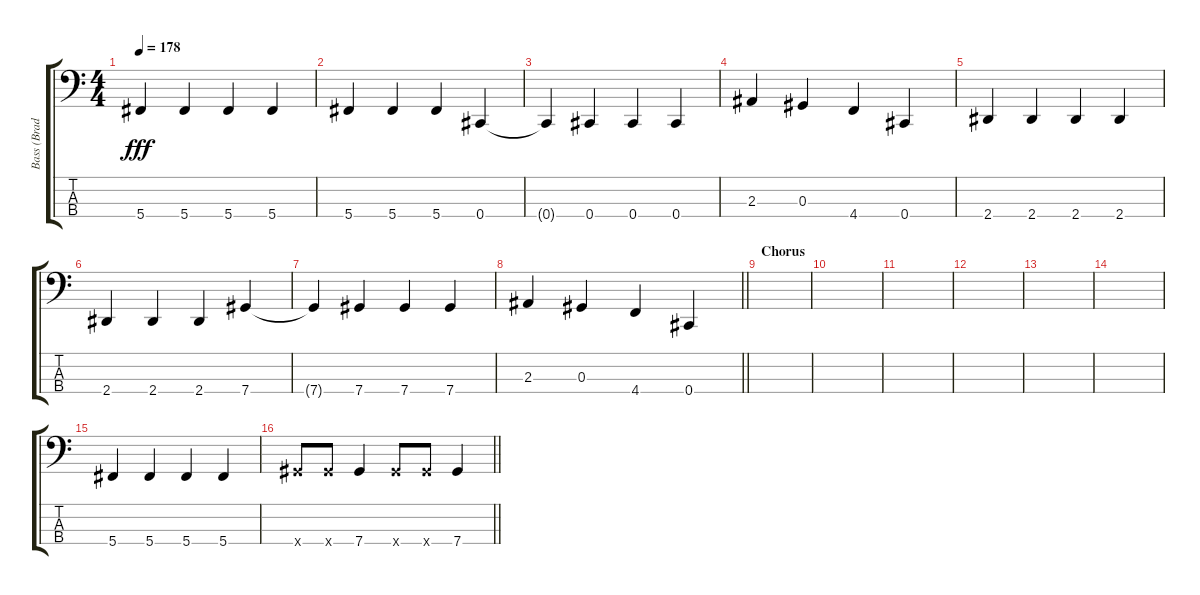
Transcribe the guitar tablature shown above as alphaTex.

\track ("Bass (Brad Walst)" "Bass (Brad") {instrument electricbasspick}
\staff {score tabs}
\tuning (Gb2 Db2 Ab1 Db1) {hide}
\ts (4 4)
\tempo 178
\clef f4
\ks c
5.4.4{dy fff} 5.4.4 5.4.4 5.4.4 |
5.4.4 5.4.4 5.4.4 0.4.4 |
0.4{t}.4 0.4.4 0.4.4 0.4.4 |
2.3.4 0.3.4 4.4.4 0.4.4 |
2.4.4 2.4.4 2.4.4 2.4.4 |
2.4.4 2.4.4 2.4.4 7.4.4 |
7.4{t}.4 7.4.4 7.4.4 7.4.4 |
\barLineRight lightlight
2.3.4 0.3.4 4.4.4 0.4.4 |
\section ("" "Chorus")
|
|
|
|
|
|
5.4.4 5.4.4 5.4.4 5.4.4 |
\barLineRight lightlight
7.4{x}.8 7.4{x}.8 7.4.4 7.4{x}.8 7.4{x}.8 7.4.4
